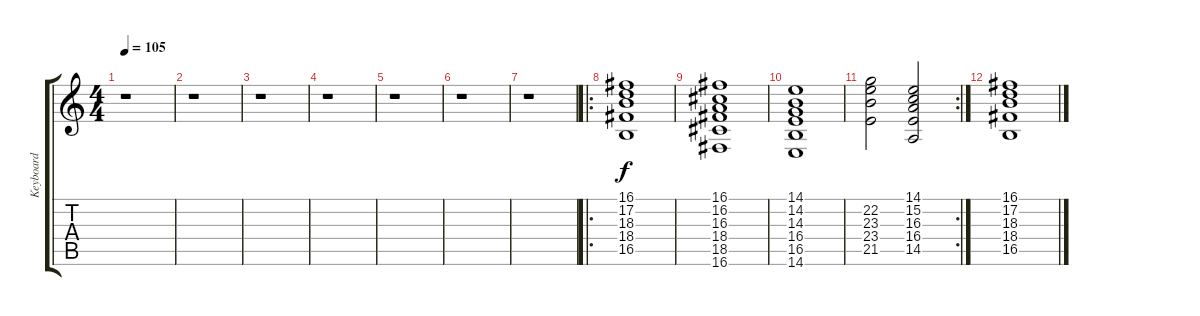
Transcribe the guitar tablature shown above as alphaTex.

\track ("Keyboard" "Keyboard") {instrument stringensemble2}
\staff {score tabs}
\tuning (D4 A3 F3 C3 G2 D2) {hide}
\ts (4 4)
\tempo 105
\clef g2
\ks c
r.1{dy f} |
r.1 |
r.1 |
r.1 |
r.1 |
r.1 |
r.1 |
\ro
(16.1 17.2 18.3 18.4 16.5).1{volume 11} |
(16.1 16.2 16.3 18.4 18.5 16.6).1 |
(14.1 14.2 14.3 16.4 16.5 14.6).1 |
\rc 2
(22.2 23.3 23.4 21.5).2 (14.1 15.2 16.3 16.4 14.5).2 |
(16.1 17.2 18.3 18.4 16.5).1
